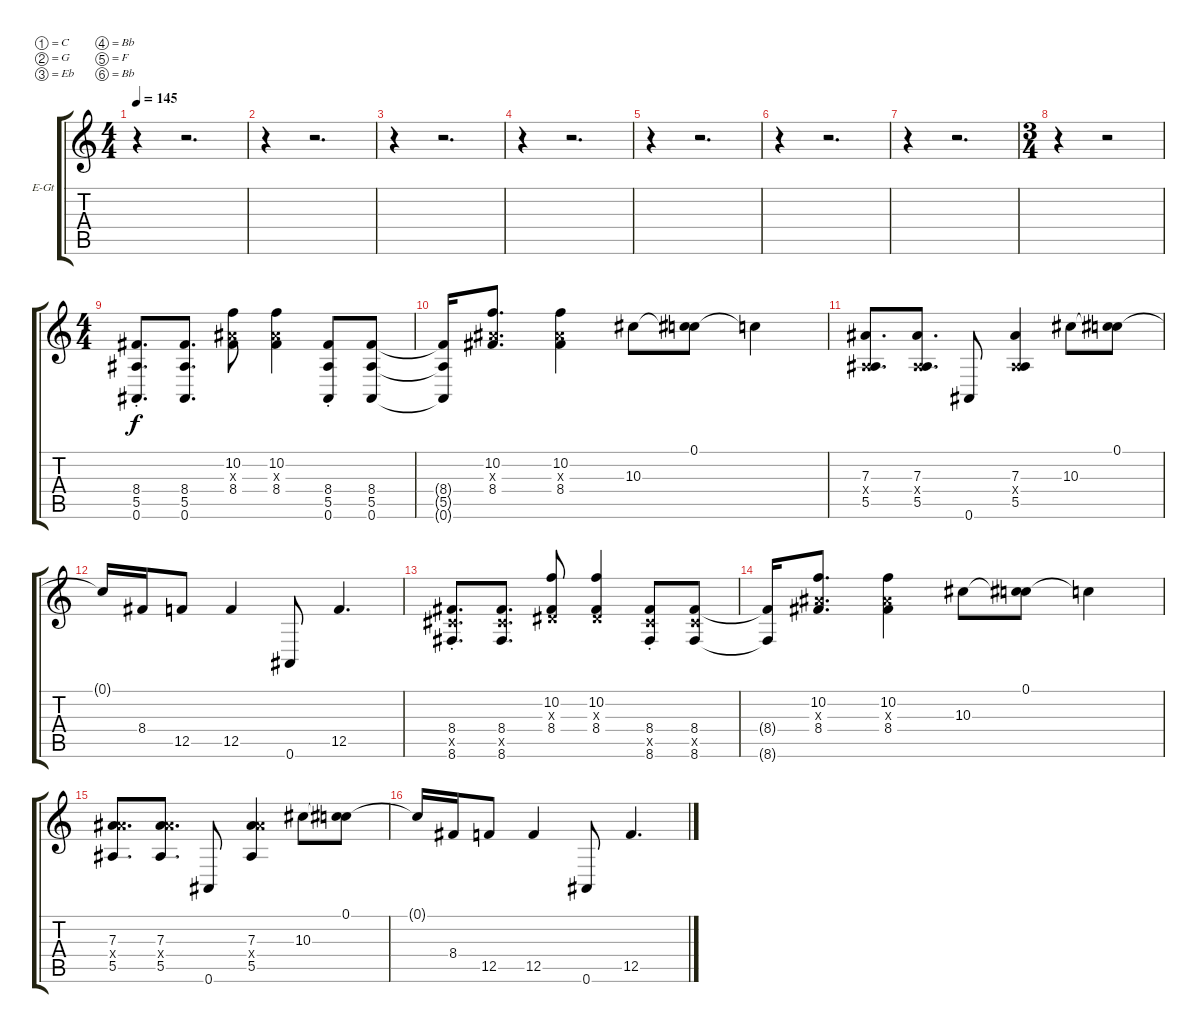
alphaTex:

\bracketExtendMode groupsimilarinstruments
\firstSystemTrackNameOrientation horizontal
\otherSystemsTrackNameOrientation horizontal
\track ("gtr 2" "E-Gt") {instrument distortionguitar}
\staff {score tabs}
\tuning (C4 G3 Eb3 Bb2 F2 Bb1)
\ts (4 4)
\tempo 145
\clef g2
\ks c
r.4{dy f} r.2{d} |
r.4 r.2{d} |
r.4 r.2{d} |
r.4 r.2{d} |
r.4 r.2{d} |
r.4 r.2{d} |
r.4 r.2{d} |
\ts (3 4)
\beaming (8 2 2 2 2)
r.4 r.2 |
\ts (4 4)
\beaming (8 2 2 2 2)
(8.4{st} 5.5{st} 0.6{st}).8{d} (8.4 5.5 0.6).8{d} (10.2 7.3{x} 8.4).8 (10.2 7.3{x} 8.4).4 (8.4{st} 5.5{st} 0.6{st}).8 (8.4 5.5 0.6).8 |
(8.4{t} 5.5{t} 0.6{t}).16 (10.2 7.3{x} 8.4).8{d} (10.2 7.3{x} 8.4).4 10.3.8 (0.1 10.3{t}).8 0.1{t}.4 |
(7.3 0.4{x} 5.5).8{d} (7.3 0.4{x} 5.5).8{d} 0.6.8 (7.3 0.4{x} 5.5).4 10.3.8 (0.1 10.3{t}).8 |
0.1{t}.16 8.4.16 12.5.8 12.5.4 0.6.8 12.5.4{d} |
(8.4{st} 8.5{st x} 8.6{st}).8{d} (8.4 8.5{x} 8.6).8{d} (10.2 0.3{x} 8.4).8 (10.2 0.3{x} 8.4).4 (8.4{st} 8.5{st x} 8.6{st}).8 (8.4 8.5{x} 8.6).8 |
(8.4{t} 8.6{t}).16 (10.2 7.3{x} 8.4).8{d} (10.2 7.3{x} 8.4).4 10.3.8 (0.1 10.3{t}).8 0.1{t}.4 |
(7.3 12.4{x} 5.5).8{d} (7.3 12.4{x} 5.5).8{d} 0.6.8 (7.3 12.4{x} 5.5).4 10.3.8 (0.1 10.3{t}).8 |
0.1{t}.16 8.4.16 12.5.8 12.5.4 0.6.8 12.5.4{d}
